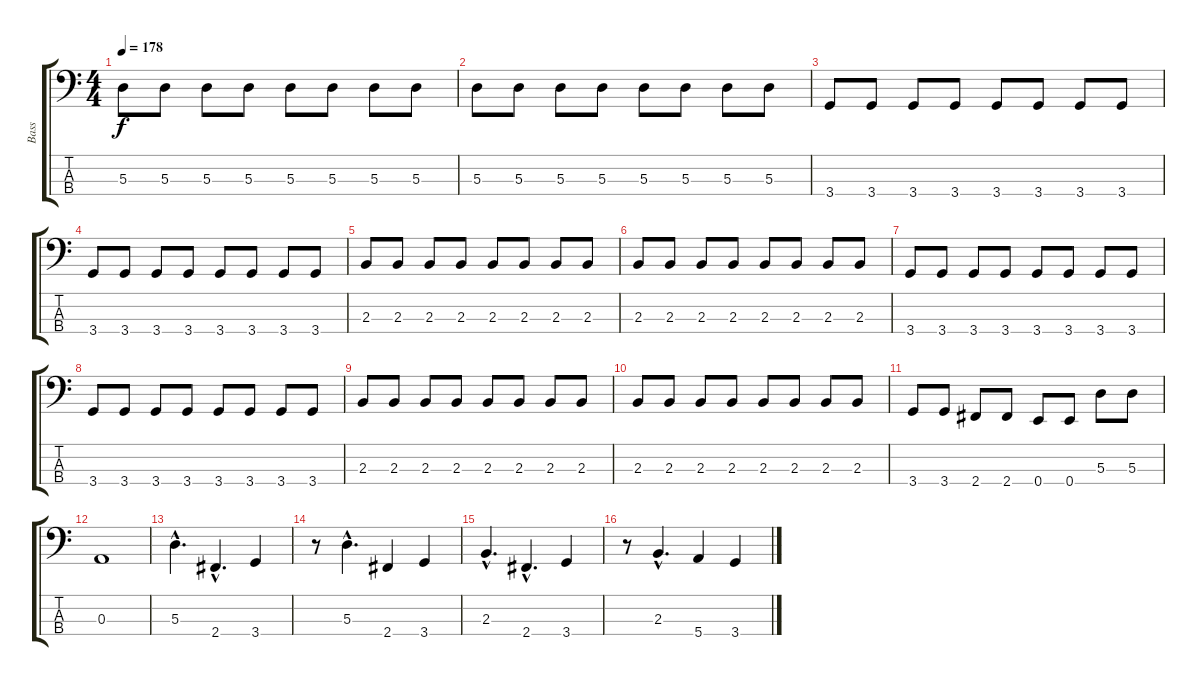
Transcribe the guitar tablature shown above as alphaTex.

\track ("Bass" "Bass") {instrument electricbasspick}
\staff {score tabs}
\tuning (G2 D2 A1 E1) {hide}
\ts (4 4)
\tempo 178
\clef f4
\ks c
5.3.8{dy f} 5.3.8 5.3.8 5.3.8 5.3.8 5.3.8 5.3.8 5.3.8 |
5.3.8 5.3.8 5.3.8 5.3.8 5.3.8 5.3.8 5.3.8 5.3.8 |
3.4.8 3.4.8 3.4.8 3.4.8 3.4.8 3.4.8 3.4.8 3.4.8 |
3.4.8 3.4.8 3.4.8 3.4.8 3.4.8 3.4.8 3.4.8 3.4.8 |
2.3.8 2.3.8 2.3.8 2.3.8 2.3.8 2.3.8 2.3.8 2.3.8 |
2.3.8 2.3.8 2.3.8 2.3.8 2.3.8 2.3.8 2.3.8 2.3.8 |
3.4.8 3.4.8 3.4.8 3.4.8 3.4.8 3.4.8 3.4.8 3.4.8 |
3.4.8 3.4.8 3.4.8 3.4.8 3.4.8 3.4.8 3.4.8 3.4.8 |
2.3.8 2.3.8 2.3.8 2.3.8 2.3.8 2.3.8 2.3.8 2.3.8 |
2.3.8 2.3.8 2.3.8 2.3.8 2.3.8 2.3.8 2.3.8 2.3.8 |
3.4.8 3.4.8 2.4.8 2.4.8 0.4.8 0.4.8 5.3.8 5.3.8 |
0.3.1 |
5.3{hac}.4{d} 2.4{hac}.4{d} 3.4.4 |
r.8 5.3{hac}.4{d} 2.4.4 3.4.4 |
2.3{hac}.4{d} 2.4{hac}.4{d} 3.4.4 |
r.8 2.3{hac}.4{d} 5.4.4 3.4.4
